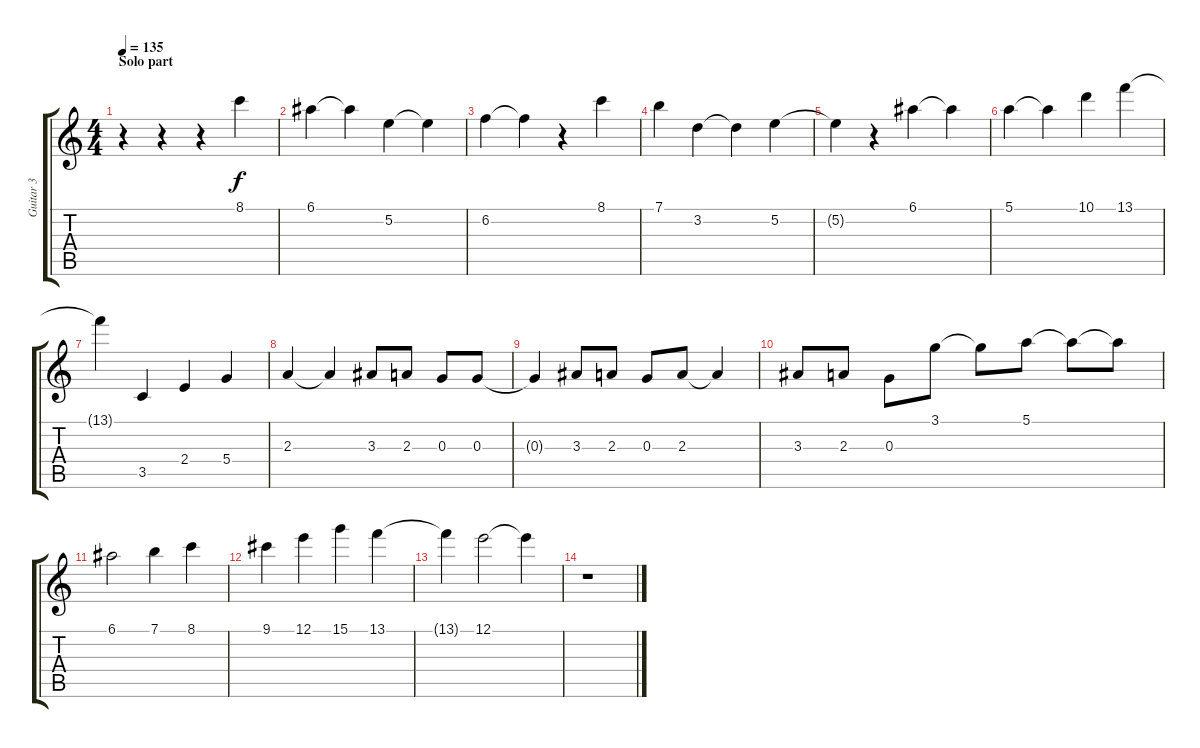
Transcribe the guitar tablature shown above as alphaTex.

\track ("Guitar 3" "Guitar 3") {instrument electricguitarjazz}
\staff {score tabs}
\tuning (E4 B3 G3 D3 A2 E2) {hide}
\ts (4 4)
\section ("" "Solo part")
\tempo 135
\clef g2
\ks c
r.4{dy f} r.4 r.4 8.1.4 |
6.1.4 6.1{t}.4 5.2.4 5.2{t}.4 |
6.2.4 6.2{t}.4 r.4 8.1.4 |
7.1.4 3.2.4 3.2{t}.4 5.2.4 |
5.2{t}.4 r.4 6.1.4 6.1{t}.4 |
5.1.4 5.1{t}.4 10.1.4 13.1.4 |
13.1{t}.4 3.5.4 2.4.4 5.4.4 |
2.3.4 2.3{t}.4 3.3.8 2.3.8 0.3.8 0.3.8 |
0.3{t}.4 3.3.8 2.3.8 0.3.8 2.3.8 2.3{t}.4 |
3.3.8 2.3.8 0.3.8 3.1.8 3.1{t}.8 5.1.8 5.1{t}.8 5.1{t}.8 |
6.1.2 7.1.4 8.1.4 |
9.1.4 12.1.4 15.1.4 13.1.4 |
13.1{t}.4 12.1.2 12.1{t}.4 |
r.1
